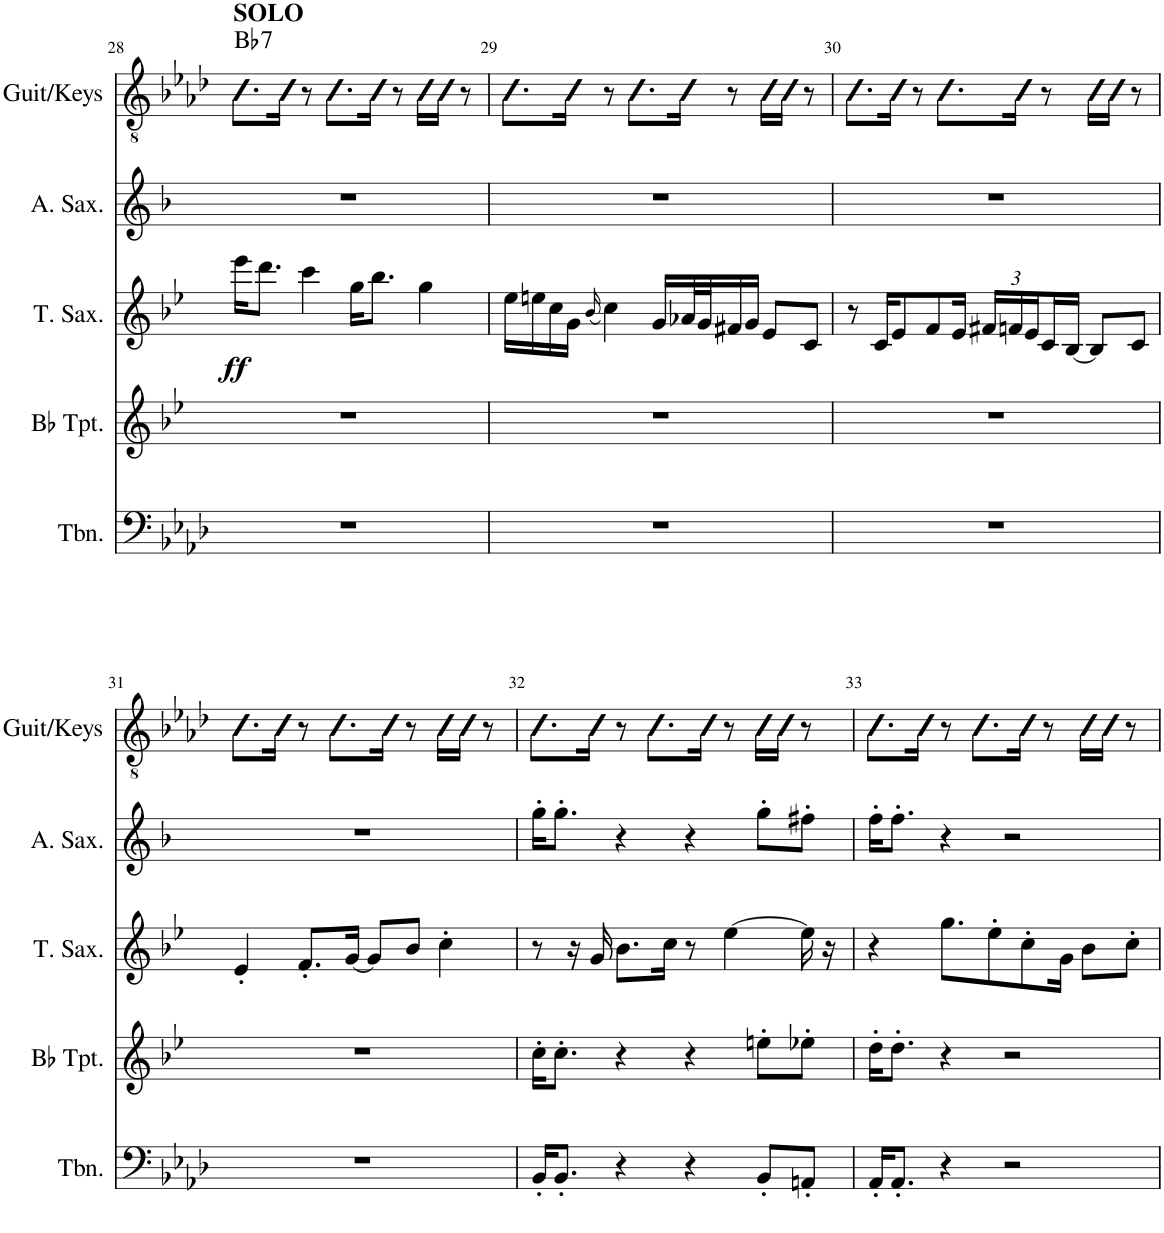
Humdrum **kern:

**kern	**kern	**kern	**dynam	**kern	**kern	**harte
*part5	*part4	*part3	*part3	*part2	*part1	*part1
*staff5	*staff4	*staff3	*staff3	*staff2	*staff1	*
*I"Trombone	*I"Bb Trumpet	*I"Tenor Saxophone	*	*I"Alto Saxophone	*I"Guit/Keys	*
*I'Tbn.	*I'Bb Tpt.	*I'T. Sax.	*	*I'A. Sax.	*I'Guit/Keys	*
!!LO:PB:g=z
*clefF4	*clefG2	*clefG2	*	*clefG2	*clefGv2	*
*	*Trd1c2	*Trd8c14	*	*Trd5c9	*	*
*k[b-e-a-d-]	*k[b-e-]	*k[b-e-]	*	*k[b-]	*k[b-e-a-d-]	*
*M4/4	*M4/4	*M4/4	*	*M4/4	*M4/4	*
=28	=28	=28	=28	=28	=28	=28
!	!	!	!	!	!LO:TX:a:B:t=SOLO	!
!	!	!	!LO:DY:b	!	!	!LO:H:kt=7
1r	1r	16eee-\KL	ff	1r	8.c\L	Bb:7
.	.	8.ddd\J	.	.	.	.
.	.	.	.	.	16c\Jk	.
.	.	4ccc\	.	.	8r	.
.	.	.	.	.	8.c\L	.
.	.	16gg\KL	.	.	.	.
.	.	8.bb-\J	.	.	16c\Jk	.
.	.	.	.	.	8r	.
.	.	4gg\	.	.	16c\LL	.
.	.	.	.	.	16c\JJ	.
.	.	.	.	.	8r	.
=29	=29	=29	=29	=29	=29	=29
1r	1r	16ee-\LL	.	1r	8.c\L	.
.	.	16een\	.	.	.	.
.	.	16cc\	.	.	.	.
.	.	16g\JJ	.	.	16c\Jk	.
.	.	(16qb-/	.	.	.	.
.	.	4cc\)	.	.	8r	.
.	.	.	.	.	8.c\L	.
.	.	16g/LL	.	.	.	.
.	.	32a-X/L	.	.	16c\Jk	.
.	.	32g/J	.	.	.	.
.	.	16f#X/	.	.	8r	.
.	.	16g/JJ	.	.	.	.
.	.	8e-/L	.	.	16c\LL	.
.	.	.	.	.	16c\JJ	.
.	.	8c/J	.	.	8r	.
=30	=30	=30	=30	=30	=30	=30
1r	1r	8r	.	1r	8.c\L	.
.	.	16c/KL	.	.	.	.
.	.	8e-/	.	.	16c\Jk	.
.	.	.	.	.	8r	.
.	.	8f/	.	.	.	.
.	.	.	.	.	8.c\L	.
.	.	16e-/Jk	.	.	.	.
*	*	*Xbrackettup	*	*	*	*
.	.	24f#X/LL	.	.	.	.
.	.	24fn/	.	.	.	.
.	.	.	.	.	16c\Jk	.
.	.	24e-/	.	.	.	.
.	.	16c/	.	.	8r	.
.	.	[16B-/JJ	.	.	.	.
.	.	8B-/L]	.	.	16c\LL	.
.	.	.	.	.	16c\JJ	.
.	.	8c/J	.	.	8r	.
!!LO:LB:g=z
=31	=31	=31	=31	=31	=31	=31
1r	1r	4e-'/	.	1r	8.c\L	.
.	.	.	.	.	16c\Jk	.
.	.	8.f'/L	.	.	8r	.
.	.	.	.	.	8.c\L	.
.	.	[16g/Jk	.	.	.	.
.	.	8g/L]	.	.	.	.
.	.	.	.	.	16c\Jk	.
.	.	8b-/J	.	.	8r	.
.	.	4cc'\	.	.	16c\LL	.
.	.	.	.	.	16c\JJ	.
.	.	.	.	.	8r	.
=32	=32	=32	=32	=32	=32	=32
16BB-'/KL	16cc'\KL	8r	.	16gg'\KL	8.c\L	.
8.BB-'/J	8.cc'\J	.	.	8.gg'\J	.	.
.	.	16r	.	.	.	.
.	.	16g/	.	.	16c\Jk	.
4r	4r	8.b-\L	.	4r	8r	.
.	.	.	.	.	8.c\L	.
.	.	16cc\Jk	.	.	.	.
4r	4r	8r	.	4r	.	.
.	.	.	.	.	16c\Jk	.
.	.	[4ee-\	.	.	8r	.
8BB-'/L	8een'\L	.	.	8gg'\L	16c\LL	.
.	.	.	.	.	16c\JJ	.
8AAn'/J	8ee-X'\J	16ee-\]	.	8ff#X'\J	8r	.
.	.	16r	.	.	.	.
=33	=33	=33	=33	=33	=33	=33
16AA-'/KL	16dd'\KL	4r	.	16ff'\KL	8.c\L	.
8.AA-'/J	8.dd'\J	.	.	8.ff'\J	.	.
.	.	.	.	.	16c\Jk	.
4r	4r	8.gg\L	.	4r	8r	.
.	.	.	.	.	8.c\L	.
.	.	8ee-'\	.	.	.	.
2r	2r	.	.	2r	.	.
.	.	8cc'\	.	.	16c\Jk	.
.	.	.	.	.	8r	.
.	.	16g\Jk	.	.	.	.
.	.	8b-\L	.	.	16c\LL	.
.	.	.	.	.	16c\JJ	.
.	.	8cc'\J	.	.	8r	.
=	=	=	=	=	=	=
*-	*-	*-	*-	*-	*-	*-
